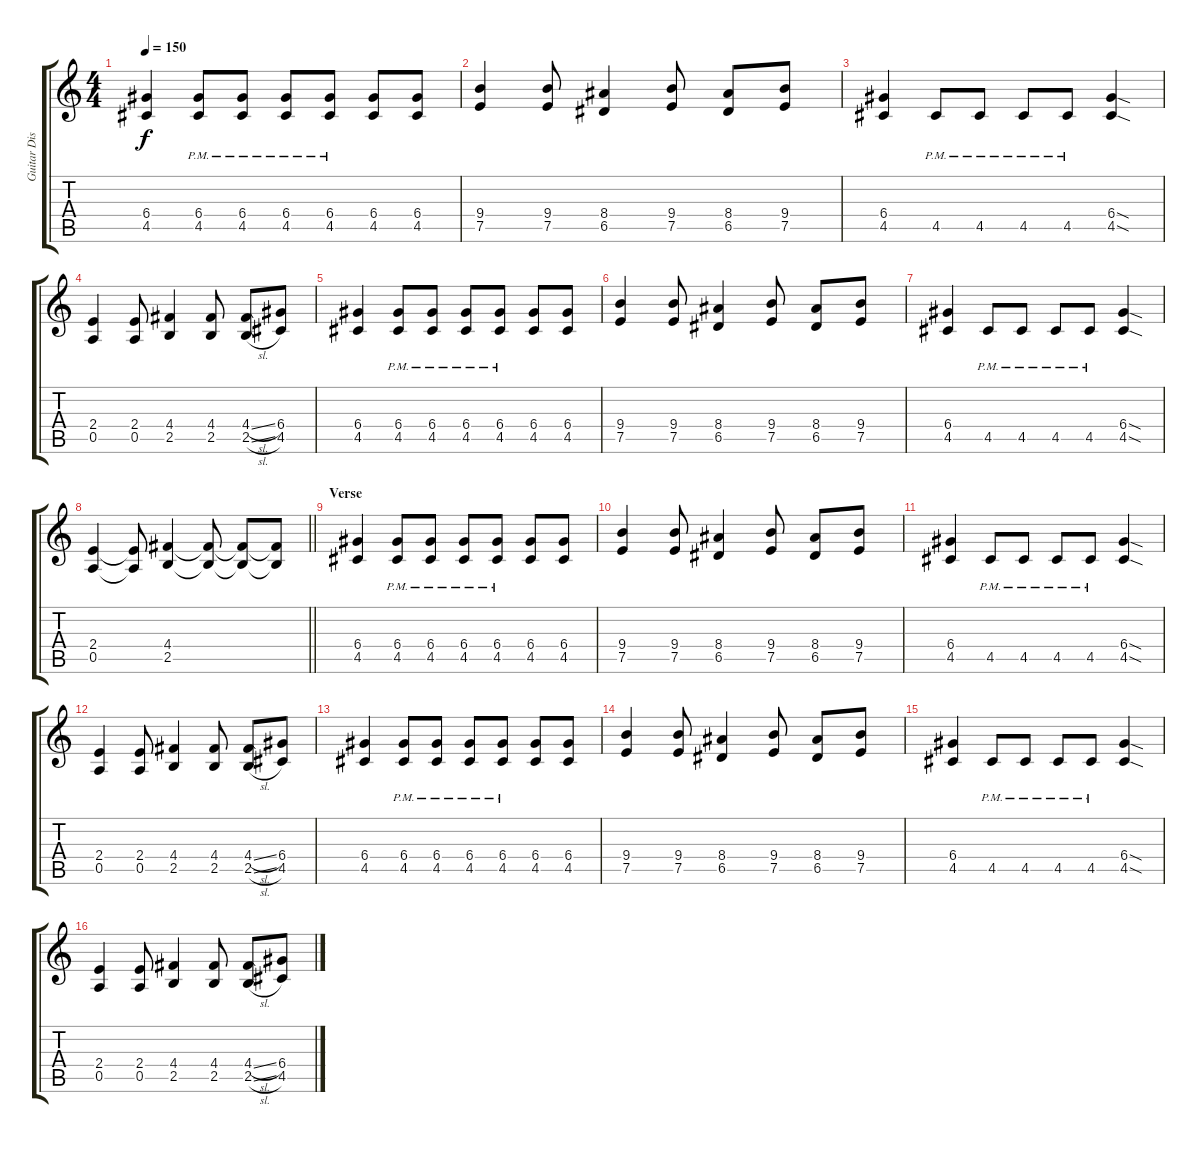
\track ("Guitar Dist" "Guitar Dis") {instrument distortionguitar}
\staff {score tabs}
\tuning (E4 B3 G3 D3 A2 E2) {hide}
\ts (4 4)
\tempo 150
\clef g2
\ks c
(6.4 4.5).4{dy f} (6.4{pm} 4.5{pm}).8 (6.4{pm} 4.5{pm}).8 (6.4{pm} 4.5{pm}).8 (6.4{pm} 4.5{pm}).8 (6.4 4.5).8 (6.4 4.5).8 |
(9.4 7.5).4 (9.4 7.5).8 (8.4 6.5).4 (9.4 7.5).8 (8.4 6.5).8 (9.4 7.5).8 |
(6.4 4.5).4 4.5{pm}.8 4.5{pm}.8 4.5{pm}.8 4.5{pm}.8 (6.4{sod} 4.5{sod}).4 |
(2.4 0.5).4 (2.4 0.5).8 (4.4 2.5).4 (4.4 2.5).8 (4.4{sl} 2.5{sl}).8 (6.4 4.5).8 |
(6.4 4.5).4 (6.4{pm} 4.5{pm}).8 (6.4{pm} 4.5{pm}).8 (6.4{pm} 4.5{pm}).8 (6.4{pm} 4.5{pm}).8 (6.4 4.5).8 (6.4 4.5).8 |
(9.4 7.5).4 (9.4 7.5).8 (8.4 6.5).4 (9.4 7.5).8 (8.4 6.5).8 (9.4 7.5).8 |
(6.4 4.5).4 4.5{pm}.8 4.5{pm}.8 4.5{pm}.8 4.5{pm}.8 (6.4{sod} 4.5{sod}).4 |
\barLineRight lightlight
(2.4 0.5).4 (2.4{t} 0.5{t}).8 (4.4 2.5).4 (4.4{t} 2.5{t}).8 (4.4{t} 2.5{t}).8 (4.4{t} 2.5{t}).8 |
\section ("" "Verse")
(6.4 4.5).4 (6.4{pm} 4.5{pm}).8 (6.4{pm} 4.5{pm}).8 (6.4{pm} 4.5{pm}).8 (6.4{pm} 4.5{pm}).8 (6.4 4.5).8 (6.4 4.5).8 |
(9.4 7.5).4 (9.4 7.5).8 (8.4 6.5).4 (9.4 7.5).8 (8.4 6.5).8 (9.4 7.5).8 |
(6.4 4.5).4 4.5{pm}.8 4.5{pm}.8 4.5{pm}.8 4.5{pm}.8 (6.4{sod} 4.5{sod}).4 |
(2.4 0.5).4 (2.4 0.5).8 (4.4 2.5).4 (4.4 2.5).8 (4.4{sl} 2.5{sl}).8 (6.4 4.5).8 |
(6.4 4.5).4 (6.4{pm} 4.5{pm}).8 (6.4{pm} 4.5{pm}).8 (6.4{pm} 4.5{pm}).8 (6.4{pm} 4.5{pm}).8 (6.4 4.5).8 (6.4 4.5).8 |
(9.4 7.5).4 (9.4 7.5).8 (8.4 6.5).4 (9.4 7.5).8 (8.4 6.5).8 (9.4 7.5).8 |
(6.4 4.5).4 4.5{pm}.8 4.5{pm}.8 4.5{pm}.8 4.5{pm}.8 (6.4{sod} 4.5{sod}).4 |
(2.4 0.5).4 (2.4 0.5).8 (4.4 2.5).4 (4.4 2.5).8 (4.4{sl} 2.5{sl}).8 (6.4 4.5).8
